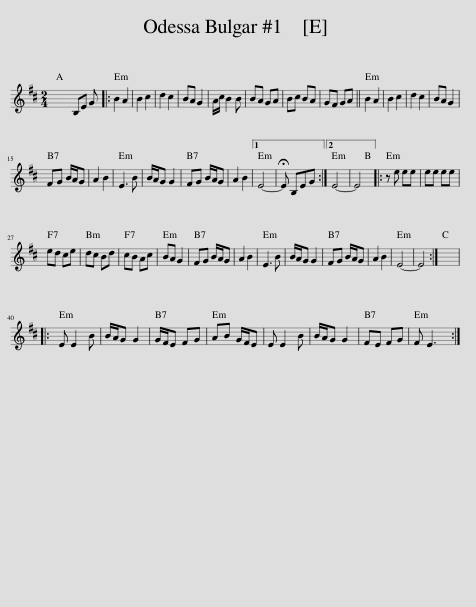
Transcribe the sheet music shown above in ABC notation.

X:1
L:1/8
M:2/4
I:linebreak $
K:D
V:1 treble
V:1
 x4 | B,E G |: B2 A2 | B2 c2 | d2 c2 | %5
 BA G2 | A/c/ B2 B | BA GA | Bc BA | GF GA || %10
 B2 A2 | B2 c2 | d2 c2 | BA G2 |$ FG B/A/G | %15
 A2 B2 | E3 B | B/A/G G2 | FG B/A/G | A2 B2 |1 %20
 E4- | !fermata!E B,EG :|2 E4- | E4 |: z e ee | %25
 ee ee |$ ed ce | dc Bd | cB Ac | BA G2 | %30
 FG B/A/G | A2 B2 | E3 B | B/A/G G2 | FG B/A/G | %35
 A2 B2 | E4- | E4 :| x4 |:$ E E2 B | %40
 B/A/G G2 | G/F/E FG | AB G/F/E | E E2 B | B/A/G G2 | %45
 FE FG | F E3 :| %47
